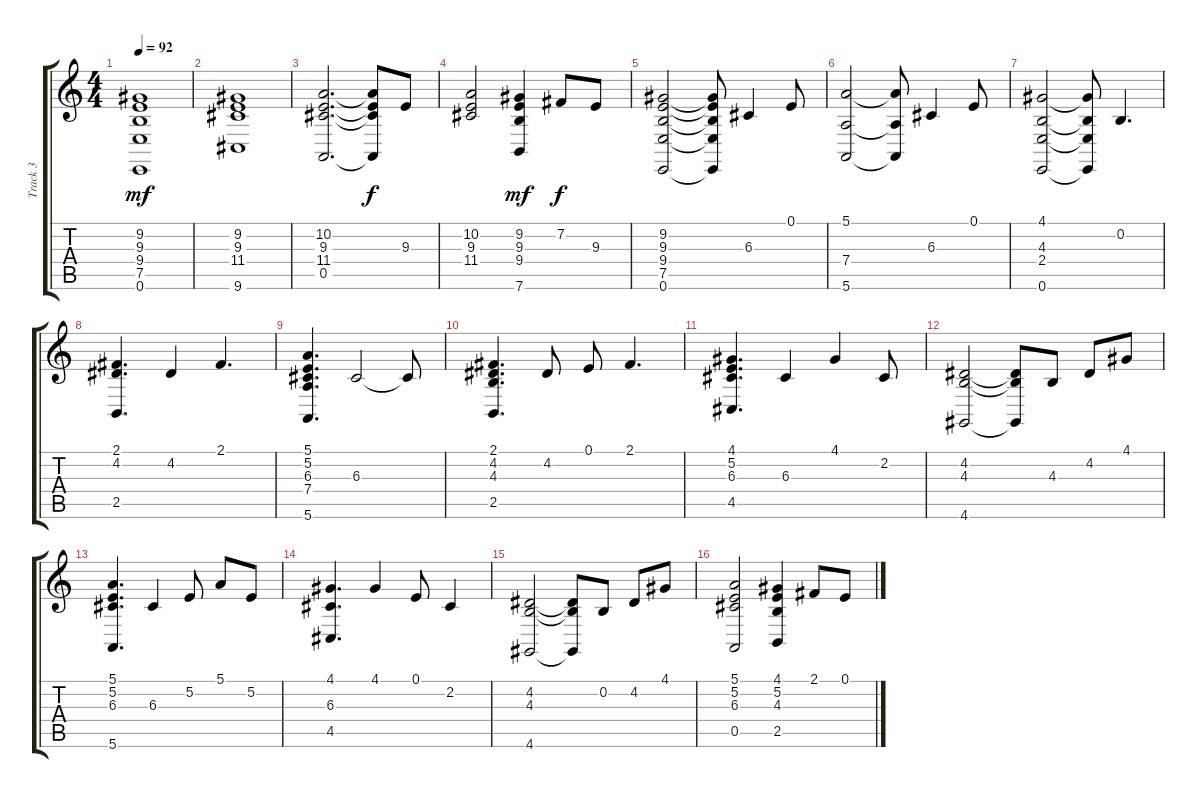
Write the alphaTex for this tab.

\track ("Track 3" "Track 3") {instrument acousticgrandpiano}
\staff {score tabs}
\tuning (E4 B3 G3 D3 A2 E2) {hide}
\ts (4 4)
\tempo 92
\clef g2
\ks c
(9.2 9.3 9.4 7.5 0.6).1{dy mf} |
(9.2 9.3 11.4 9.6).1 |
(10.2 9.3 11.4 0.5).2{d} (10.2{t} 9.3{t} 11.4{t} 0.5{t}).8{dy f} 9.3.8 |
(10.2 9.3 11.4).2 (9.2 9.3 9.4 7.6).4{dy mf} 7.2.8{dy f} 9.3.8 |
(9.2 9.3 9.4 7.5 0.6).2 (9.2{t} 9.3{t} 9.4{t} 7.5{t} 0.6{t}).8 6.3.4 0.1.8 |
(5.1 7.4 5.6).2 (5.1{t} 7.4{t} 5.6{t}).8 6.3.4 0.1.8 |
(4.1 4.3 2.4 0.6).2 (4.1{t} 4.3{t} 2.4{t} 0.6{t}).8 0.2.4{d} |
(2.1 4.2 2.5).4{d} 4.2.4 2.1.4{d} |
(5.1 5.2 6.3 7.4 5.6).4{d} 6.3.2 6.3{t}.8 |
(2.1 4.2 4.3 2.5).4{d} 4.2.8 0.1.8 2.1.4{d} |
(4.1 5.2 6.3 4.5).4{d} 6.3.4 4.1.4 2.2.8 |
(4.2 4.3 4.6).2 (4.2{t} 4.3{t} 4.6{t}).8 4.3.8 4.2.8 4.1.8 |
(5.1 5.2 6.3 5.6).4{d} 6.3.4 5.2.8 5.1.8 5.2.8 |
(4.1 6.3 4.5).4{d} 4.1.4 0.1.8 2.2.4 |
(4.2 4.3 4.6).2 (4.2{t} 4.3{t} 4.6{t}).8 0.2.8 4.2.8 4.1.8 |
(5.1 5.2 6.3 0.5).2 (4.1 5.2 4.3 2.5).4 2.1.8 0.1.8
